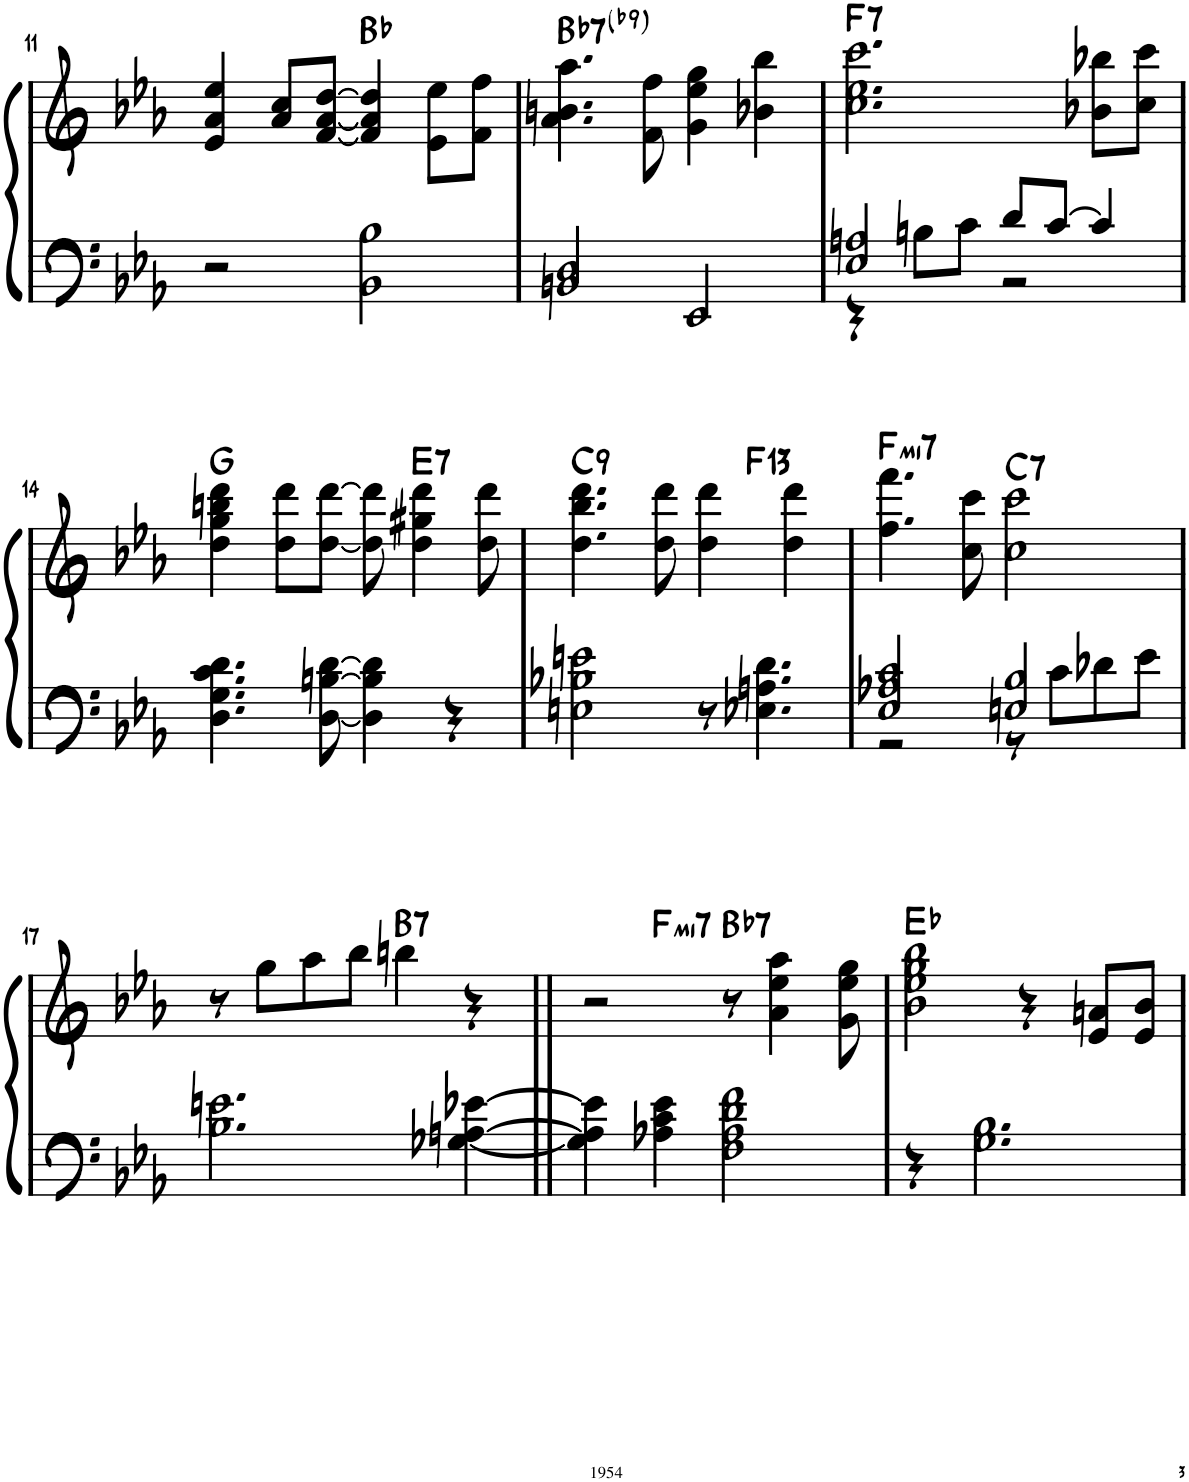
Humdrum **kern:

**kern	**kern	**harte
*part1	*part1	*part1
*staff2	*staff1	*
*I"Piano	*	*
*I'Pno.	*	*
!!LO:PB:g=z
*clefF4	*clefG2	*
*k[b-e-a-]	*k[b-e-a-]	*
*M2/2	*M2/2	*
*met(c|)	*met(c|)	*
=11	=11	=11
2r	4e-/ 4a-/ 4ee-/	.
.	8a-/ 8cc/L	.
.	[8f/ [8a-/ [8dd/J	.
2BB-\ 2B-\	4f/] 4a-/] 4dd/]	Bb:maj
.	8e-\ 8ee-\L	.
.	8f\ 8ff\J	.
=12	=12	=12
!	!	!LO:H:kt=7
2BBn/ 2D/	4.a-\ 4.bn\ 4.aa-\	Bb:7(b9)
.	8f\ 8ff\	.
2EE-/	4g\ 4ee-\ 4gg\	.
.	4b-X\ 4bb-\	.
=13	=13	=13
*^	*	*
!	!	!	!LO:H:kt=7
2E-/ 2An/	4r	2.cc\ 2.ee-\ 2.ccc\	F:7
.	8Bn\L	.	.
.	8c\J	.	.
8d/L	2r	.	.
[8c/J	.	.	.
4c/]	.	8b-X\ 8bb-X\L	.
.	.	8cc\ 8ccc\J	.
*v	*v	*	*
!!LO:LB:g=z
=14	=14	=14
4.D\ 4.G\ 4.c\ 4.d\	4dd\ 4gg\ 4bbn\ 4ddd\	G:maj
.	8dd\ 8ddd\L	.
[8D\ [8Bn\ [8d\	[8dd\ [8ddd\J	.
4D\] 4B\] 4d\]	8dd\] 8ddd\]	.
!	!	!LO:H:kt=7
.	4dd\ 4gg#X\ 4ddd\	E:7
4r	.	.
.	8dd\ 8ddd\	.
=15	=15	=15
!	!	!LO:H:kt=9
2En\ 2B-X\ 2en\	4.dd\ 4.bb-\ 4.ddd\	C:9
.	8dd\ 8ddd\	.
8r	4dd\ 4ddd\	.
4.E-X\ 4.An\ 4.d\	.	.
!	!	!LO:H:kt=13
.	4dd\ 4ddd\	F:9(11,13)
=16	=16	=16
*^	*	*
!	!	!	!LO:H:kt=mi7
2E-/ 2A-X/ 2c/	2r	4.ff\ 4.fff\	F:min7
.	.	8cc\ 8ccc\	.
!	!	!	!LO:H:kt=7
2En/ 2B-/	8r	2cc\ 2ccc\	C:7
.	8c\L	.	.
.	8d-X\	.	.
.	8e-\J	.	.
*v	*v	*	*
!!LO:LB:g=z
=17	=17	=17
2.B-\ 2.en\	8r	.
.	8gg\L	.
.	8aa-\	.
.	8bb-\J	.
!	!	!LO:H:kt=7
.	4bbn\	B:7
[4G-X\ [4An\ [4e-X\	4r	.
=18||	=18||	=18||
*	*^	*
4G-\] 4A\] 4e-\]	2r	4ryy	.
!	!	!	!LO:H:kt=mi7
4A-X\ 4c\ 4e-\	.	2.ryy	F:min7
!	!	!	!LO:H:kt=7
2F\ 2A-\ 2d\ 2f\	8r	.	Bb:7
.	4a-\ 4ee-\ 4aa-\	.	.
.	8g\ 8ee-\ 8gg\	.	.
*	*v	*v	*
=19	=19	=19
4r	2b-\ 2ee-\ 2gg\ 2bb-\	Eb:maj
2.G\ 2.B-\	.	.
.	4r	.
.	8e-/ 8an/L	.
.	8e-/ 8b-/J	.
=	=	=
*-	*-	*-
